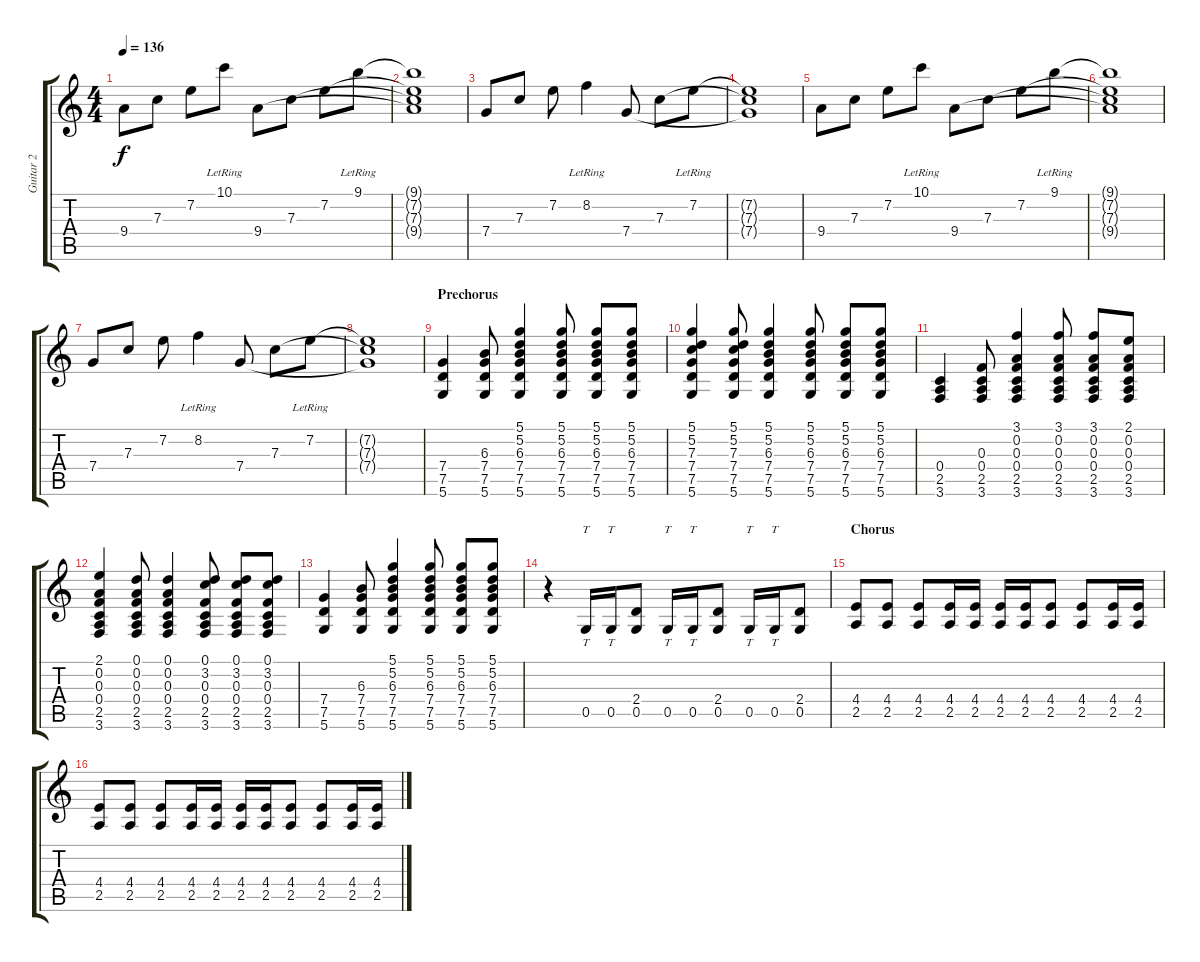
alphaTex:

\track ("Guitar 2" "Guitar 2") {instrument electricguitarclean}
\staff {score tabs}
\tuning (D4 A3 F3 C3 G2 D2) {hide}
\ts (4 4)
\tempo 136
\clef g2
\ks c
9.4.8{dy f} 7.3.8 7.2.8 10.1{lr}.8 9.4.8 7.3.8 7.2.8 9.1{lr}.8 |
(9.1{t} 7.2{t} 7.3{t} 9.4{t}).1 |
7.4.8 7.3.8 7.2.8 8.2{lr}.4 7.4.8 7.3.8 7.2{lr}.8 |
(7.2{t} 7.3{t} 7.4{t}).1 |
9.4.8 7.3.8 7.2.8 10.1{lr}.8 9.4.8 7.3.8 7.2.8 9.1{lr}.8 |
(9.1{t} 7.2{t} 7.3{t} 9.4{t}).1 |
7.4.8 7.3.8 7.2.8 8.2{lr}.4 7.4.8 7.3.8 7.2{lr}.8 |
(7.2{t} 7.3{t} 7.4{t}).1 |
\section ("" "Prechorus")
(7.4 7.5 5.6).4{volume 9 instrument acousticguitarsteel} (6.3 7.4 7.5 5.6).8 (5.1 5.2 6.3 7.4 7.5 5.6).4 (5.1 5.2 6.3 7.4 7.5 5.6).8 (5.1 5.2 6.3 7.4 7.5 5.6).8 (5.1 5.2 6.3 7.4 7.5 5.6).8 |
(5.1 5.2 7.3 7.4 7.5 5.6).4 (5.1 5.2 7.3 7.4 7.5 5.6).8 (5.1 5.2 6.3 7.4 7.5 5.6).4 (5.1 5.2 6.3 7.4 7.5 5.6).8 (5.1 5.2 6.3 7.4 7.5 5.6).8 (5.1 5.2 6.3 7.4 7.5 5.6).8 |
(0.4 2.5 3.6).4 (0.3 0.4 2.5 3.6).8 (3.1 0.2 0.3 0.4 2.5 3.6).4 (3.1 0.2 0.3 0.4 2.5 3.6).8 (3.1 0.2 0.3 0.4 2.5 3.6).8 (2.1 0.2 0.3 0.4 2.5 3.6).8 |
(2.1 0.2 0.3 0.4 2.5 3.6).4 (0.1 0.2 0.3 0.4 2.5 3.6).8 (0.1 0.2 0.3 0.4 2.5 3.6).4 (0.1 3.2 0.3 0.4 2.5 3.6).8 (0.1 3.2 0.3 0.4 2.5 3.6).8 (0.1 3.2 0.3 0.4 2.5 3.6).8 |
(7.4 7.5 5.6).4 (6.3 7.4 7.5 5.6).8 (5.1 5.2 6.3 7.4 7.5 5.6).4 (5.1 5.2 6.3 7.4 7.5 5.6).8 (5.1 5.2 6.3 7.4 7.5 5.6).8 (5.1 5.2 6.3 7.4 7.5 5.6).8 |
r.4{volume 16 instrument distortionguitar} 0.5.16{tt} 0.5.16{tt} (2.4 0.5).8 0.5.16{tt} 0.5.16{tt} (2.4 0.5).8 0.5.16{tt} 0.5.16{tt} (2.4 0.5).8 |
\section ("" "Chorus")
(4.4 2.5).8{volume 16 instrument distortionguitar} (4.4 2.5).8 (4.4 2.5).8 (4.4 2.5).16 (4.4 2.5).16 (4.4 2.5).16 (4.4 2.5).16 (4.4 2.5).8 (4.4 2.5).8 (4.4 2.5).16 (4.4 2.5).16 |
(4.4 2.5).8 (4.4 2.5).8 (4.4 2.5).8 (4.4 2.5).16 (4.4 2.5).16 (4.4 2.5).16 (4.4 2.5).16 (4.4 2.5).8 (4.4 2.5).8 (4.4 2.5).16 (4.4 2.5).16
